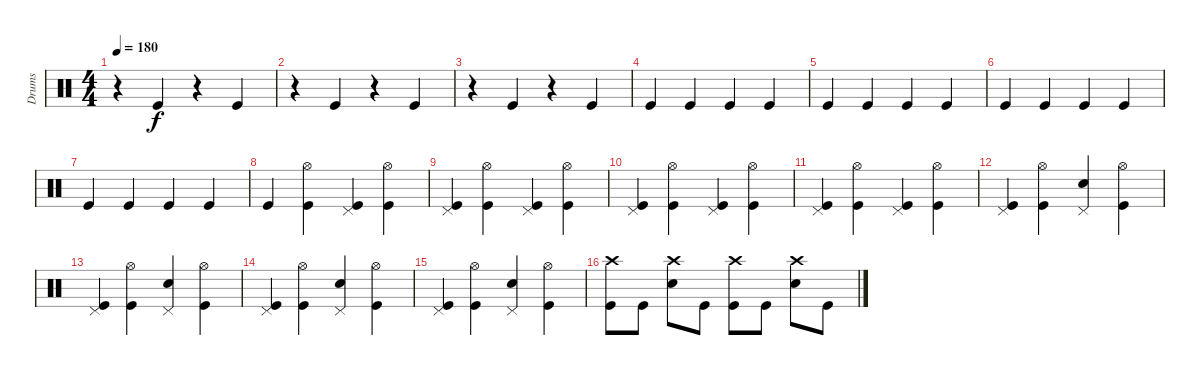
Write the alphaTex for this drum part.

\track ("Drums" "Drums") {instrument percussion}
\staff {score}
\articulation defaults
\ts (4 4)
\tempo 180
\clef neutral
\ks aminor
r.4{dy f} "Kick (hit)".4 r.4 "Kick (hit)".4 |
r.4 "Kick (hit)".4 r.4 "Kick (hit)".4 |
r.4 "Kick (hit)".4 r.4 "Kick (hit)".4 |
"Kick (hit)".4 "Kick (hit)".4 "Kick (hit)".4 "Kick (hit)".4 |
"Kick (hit)".4 "Kick (hit)".4 "Kick (hit)".4 "Kick (hit)".4 |
"Kick (hit)".4 "Kick (hit)".4 "Kick (hit)".4 "Kick (hit)".4 |
"Kick (hit)".4 "Kick (hit)".4 "Kick (hit)".4 "Kick (hit)".4 |
"Kick (hit)".4 ("Hi-Hat (open)" "Kick (hit)").4 ("Pedal Hi-Hat (hit)" "Kick (hit)").4 ("Hi-Hat (open)" "Kick (hit)").4 |
("Pedal Hi-Hat (hit)" "Kick (hit)").4 ("Hi-Hat (open)" "Kick (hit)").4 ("Pedal Hi-Hat (hit)" "Kick (hit)").4 ("Hi-Hat (open)" "Kick (hit)").4 |
("Pedal Hi-Hat (hit)" "Kick (hit)").4 ("Hi-Hat (open)" "Kick (hit)").4 ("Pedal Hi-Hat (hit)" "Kick (hit)").4 ("Hi-Hat (open)" "Kick (hit)").4 |
("Pedal Hi-Hat (hit)" "Kick (hit)").4 ("Hi-Hat (open)" "Kick (hit)").4 ("Pedal Hi-Hat (hit)" "Kick (hit)").4 ("Hi-Hat (open)" "Kick (hit)").4 |
("Pedal Hi-Hat (hit)" "Kick (hit)").4 ("Hi-Hat (open)" "Kick (hit)").4 ("Pedal Hi-Hat (hit)" "Snare (hit) 2").4 ("Hi-Hat (open)" "Kick (hit)").4 |
("Pedal Hi-Hat (hit)" "Kick (hit)").4 ("Hi-Hat (open)" "Kick (hit)").4 ("Pedal Hi-Hat (hit)" "Snare (hit) 2").4 ("Hi-Hat (open)" "Kick (hit)").4 |
("Pedal Hi-Hat (hit)" "Kick (hit)").4 ("Hi-Hat (open)" "Kick (hit)").4 ("Pedal Hi-Hat (hit)" "Snare (hit) 2").4 ("Hi-Hat (open)" "Kick (hit)").4 |
("Pedal Hi-Hat (hit)" "Kick (hit)").4 ("Hi-Hat (open)" "Kick (hit)").4 ("Pedal Hi-Hat (hit)" "Snare (hit) 2").4 ("Hi-Hat (open)" "Kick (hit)").4 |
("Crash high (hit)" "Kick (hit)").8 "Kick (hit)".8 ("Crash high (hit)" "Snare (hit) 2").8 "Kick (hit)".8 ("Crash high (hit)" "Kick (hit)").8 "Kick (hit)".8 ("Crash high (hit)" "Snare (hit) 2").8 "Kick (hit)".8
